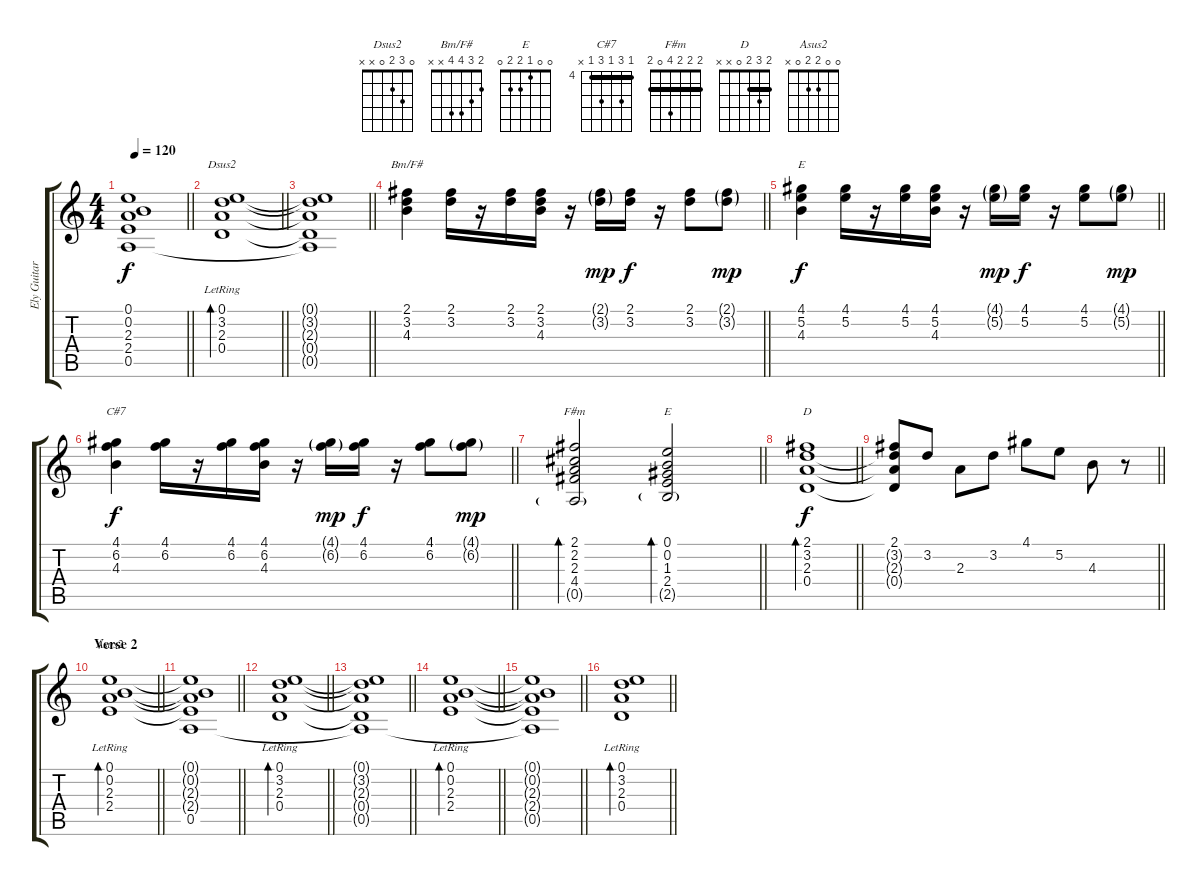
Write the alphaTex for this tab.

\track ("Ely Guitar" "Ely Guitar") {instrument acousticguitarsteel}
\staff {score tabs}
\tuning (E4 B3 G3 D3 A2 E2) {hide}
\chord ("Dsus2" 0 3 2 0 x x)
\chord ("Bm/F#" 2 3 4 4 x x)
\chord ("E" 4 5 4 x x 0) {barre 4}
\chord ("C#7" 4 6 4 6 4 x) {firstfret 4 barre 4}
\chord ("F#m" 2 2 2 4 0 2) {barre 2}
\chord ("E" 0 0 1 2 2 0)
\chord ("D" 2 3 2 0 x x) {barre 2}
\chord ("Asus2" 0 0 2 2 0 x)
\ts (4 4)
\tempo 120
\clef g2
\barLineRight lightlight
\ks c
(0.1{t} 0.2{t} 2.3{t} 2.4{t} 0.5{t}).1{dy f} |
\barLineRight lightlight
(0.1{lr} 3.2{lr} 2.3{lr} 0.4{lr}).1{bd 120 ch "Dsus2"} |
\barLineRight lightlight
(0.1{t} 3.2{t} 2.3{t} 0.4{t} 0.5{t}).1 |
\barLineRight lightlight
(2.1 3.2 4.3).4{ch "Bm/F#"} (2.1 3.2).16 r.16 (2.1 3.2).16 (2.1 3.2 4.3).16 r.16 (2.1{g} 3.2{g}).16{dy mp} (2.1 3.2).16{dy f} r.16 (2.1 3.2).8 (2.1{g} 3.2{g}).8{dy mp} |
\barLineRight lightlight
(4.1 5.2 4.3).4{ch "E" dy f} (4.1 5.2).16 r.16 (4.1 5.2).16 (4.1 5.2 4.3).16 r.16 (4.1{g} 5.2{g}).16{dy mp} (4.1 5.2).16{dy f} r.16 (4.1 5.2).8 (4.1{g} 5.2{g}).8{dy mp} |
\barLineRight lightlight
(4.1 6.2 4.3).4{ch "C#7" dy f} (4.1 6.2).16 r.16 (4.1 6.2).16 (4.1 6.2 4.3).16 r.16 (4.1{g} 6.2{g}).16{dy mp} (4.1 6.2).16{dy f} r.16 (4.1 6.2).8 (4.1{g} 6.2{g}).8{dy mp} |
\barLineRight lightlight
(2.1 2.2 2.3 4.4 0.5{g}).2{bd 120 ch "F#m"} (0.1 0.2 1.3 2.4 2.5{g}).2{bd 120 ch "E"} |
\barLineRight lightlight
(2.1 3.2 2.3 0.4).1{bd 120 ch "D" dy f} |
\barLineRight lightlight
(2.1 3.2{t} 2.3{t} 0.4{t}).8 3.2.8 2.3.8 3.2.8 4.1.8 5.2.8 4.3.8 r.8 |
\section ("" "Verse 2")
\barLineRight lightlight
(0.1{lr} 0.2{lr} 2.3{lr} 2.4{lr}).1{bd 120 ch "Asus2"} |
\barLineRight lightlight
(0.1{t} 0.2{t} 2.3{t} 2.4{t} 0.5).1 |
\barLineRight lightlight
(0.1{lr} 3.2{lr} 2.3{lr} 0.4{lr}).1{bd 120} |
\barLineRight lightlight
(0.1{t} 3.2{t} 2.3{t} 0.4{t} 0.5{t}).1 |
\barLineRight lightlight
(0.1{lr} 0.2{lr} 2.3{lr} 2.4{lr}).1{bd 120} |
\barLineRight lightlight
(0.1{t} 0.2{t} 2.3{t} 2.4{t} 0.5{t}).1 |
\barLineRight lightlight
(0.1{lr} 3.2{lr} 2.3{lr} 0.4{lr}).1{bd 120}
